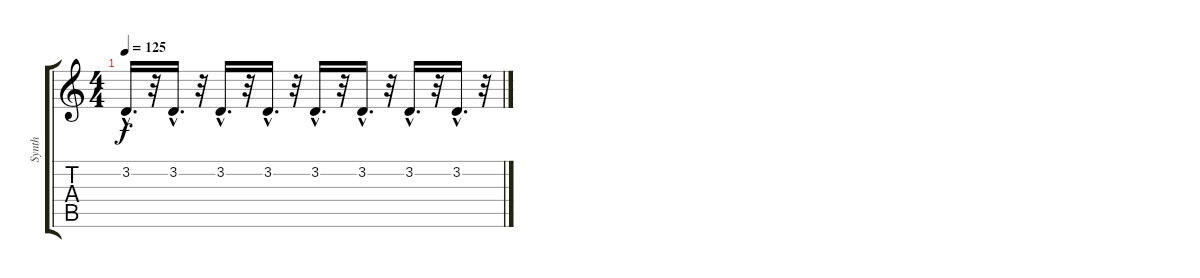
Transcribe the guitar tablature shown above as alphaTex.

\track ("Synth" "Synth") {instrument harpsichord}
\staff {score tabs}
\tuning (E4 B3 G3 D3 A2 E2) {hide}
\ts (4 4)
\tempo 125
\clef g2
\ks c
3.2{hac}.16{d dy f volume 15} r.32 3.2{hac}.16{d} r.32 3.2{hac}.16{d} r.32 3.2{hac}.16{d} r.32 3.2{hac}.16{d} r.32 3.2{hac}.16{d} r.32 3.2{hac}.16{d} r.32 3.2{hac}.16{d} r.32
